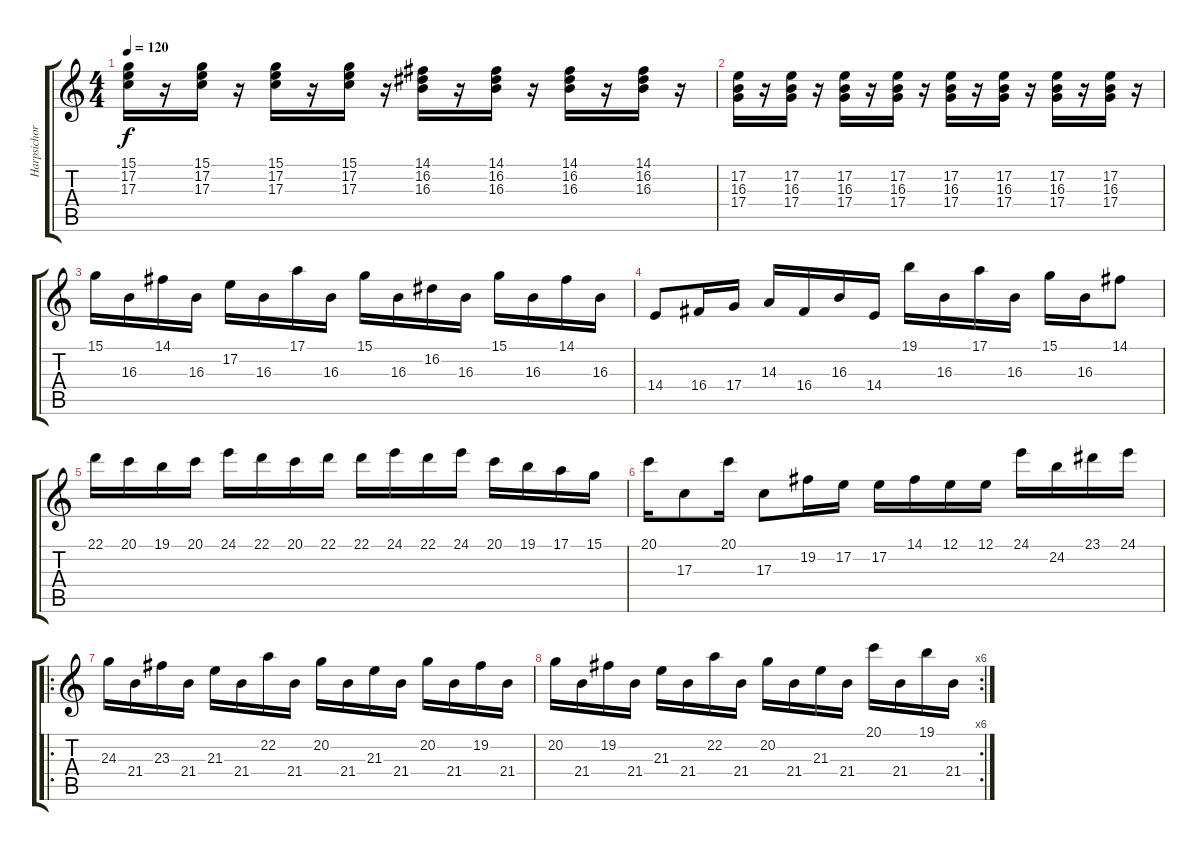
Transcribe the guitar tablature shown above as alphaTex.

\track ("Harpsichord" "Harpsichor") {instrument harpsichord}
\staff {score tabs}
\tuning (E4 B3 G3 D3 A2 E2) {hide}
\ts (4 4)
\tempo 120
\clef g2
\ks c
(15.1 17.2 17.3).16{dy f} r.16 (15.1 17.2 17.3).16 r.16 (15.1 17.2 17.3).16 r.16 (15.1 17.2 17.3).16 r.16 (14.1 16.2 16.3).16 r.16 (14.1 16.2 16.3).16 r.16 (14.1 16.2 16.3).16 r.16 (14.1 16.2 16.3).16 r.16 |
(17.2 16.3 17.4).16 r.16 (17.2 16.3 17.4).16 r.16 (17.2 16.3 17.4).16 r.16 (17.2 16.3 17.4).16 r.16 (17.2 16.3 17.4).16 r.16 (17.2 16.3 17.4).16 r.16 (17.2 16.3 17.4).16 r.16 (17.2 16.3 17.4).16 r.16 |
15.1.16 16.3.16 14.1.16 16.3.16 17.2.16 16.3.16 17.1.16 16.3.16 15.1.16 16.3.16 16.2.16 16.3.16 15.1.16 16.3.16 14.1.16 16.3.16 |
14.4.8 16.4.16 17.4.16 14.3.16 16.4.16 16.3.16 14.4.16 19.1.16 16.3.16 17.1.16 16.3.16 15.1.16 16.3.16 14.1.8 |
22.1.16 20.1.16 19.1.16 20.1.16 24.1.16 22.1.16 20.1.16 22.1.16 22.1.16 24.1.16 22.1.16 24.1.16 20.1.16 19.1.16 17.1.16 15.1.16 |
20.1.16 17.3.8 20.1.16 17.3.8 19.2.16 17.2.16 17.2.16 14.1.16 12.1.16 12.1.16 24.1.16 24.2.16 23.1.16 24.1.16 |
\ro
24.3.16 21.4.16 23.3.16 21.4.16 21.3.16 21.4.16 22.2.16 21.4.16 20.2.16 21.4.16 21.3.16 21.4.16 20.2.16 21.4.16 19.2.16 21.4.16 |
\rc 6
20.2.16 21.4.16 19.2.16 21.4.16 21.3.16 21.4.16 22.2.16 21.4.16 20.2.16 21.4.16 21.3.16 21.4.16 20.1.16 21.4.16 19.1.16 21.4.16
